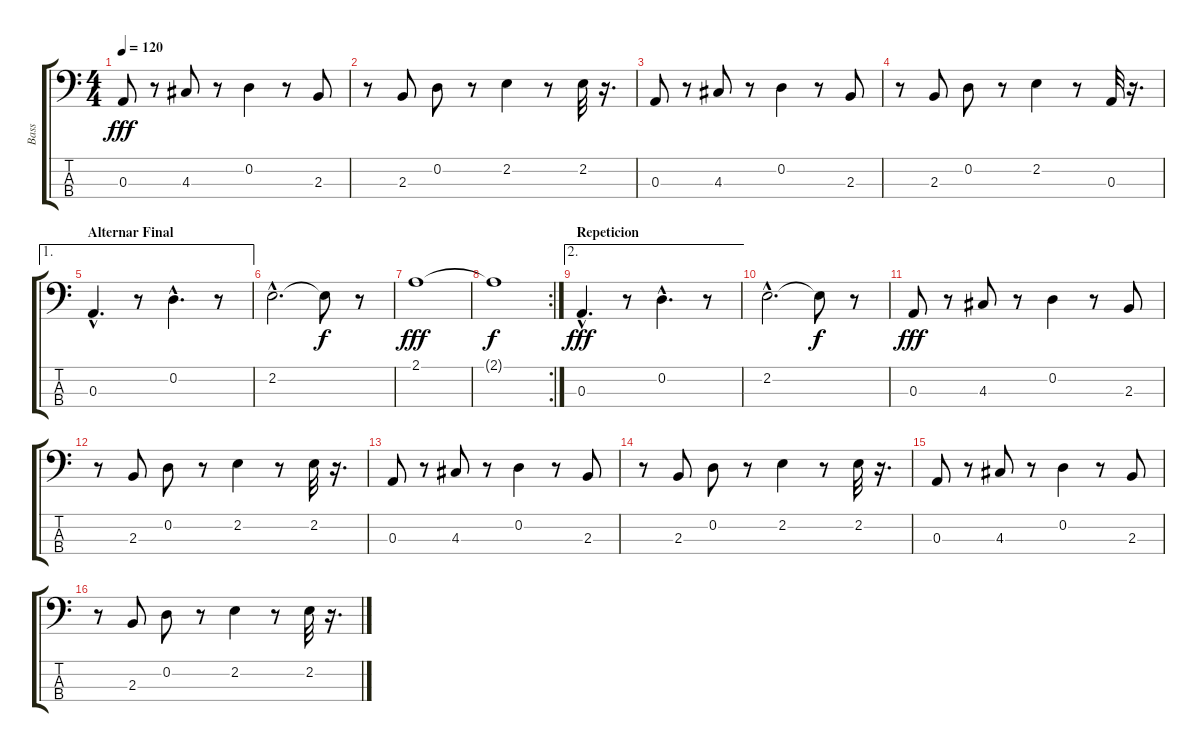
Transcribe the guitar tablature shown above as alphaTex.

\track ("Bass" "Bass") {instrument electricbasspick}
\staff {score tabs}
\tuning (G2 D2 A1 E1) {hide}
\ts (4 4)
\tempo 120
\clef f4
\ks c
0.3.8{dy fff} r.8 4.3.8 r.8 0.2.4 r.8 2.3.8 |
r.8 2.3.8 0.2.8 r.8 2.2.4 r.8 2.2.32 r.16{d} |
0.3.8 r.8 4.3.8 r.8 0.2.4 r.8 2.3.8 |
r.8 2.3.8 0.2.8 r.8 2.2.4 r.8 0.3.32 r.16{d} |
\ae 1
\section ("" "Alternar Final")
0.3{hac}.4{d} r.8 0.2{hac}.4{d} r.8 |
2.2{hac}.2{d} 2.2{t}.8{dy f} r.8 |
2.1.1{dy fff} |
\rc 2
2.1{t}.1{dy f} |
\ae 2
\section ("" "Repeticion")
0.3{hac}.4{d dy fff} r.8 0.2{hac}.4{d} r.8 |
2.2{hac}.2{d} 2.2{t}.8{dy f} r.8 |
0.3.8{dy fff} r.8 4.3.8 r.8 0.2.4 r.8 2.3.8 |
r.8 2.3.8 0.2.8 r.8 2.2.4 r.8 2.2.32 r.16{d} |
0.3.8 r.8 4.3.8 r.8 0.2.4 r.8 2.3.8 |
r.8 2.3.8 0.2.8 r.8 2.2.4 r.8 2.2.32 r.16{d} |
0.3.8 r.8 4.3.8 r.8 0.2.4 r.8 2.3.8 |
r.8 2.3.8 0.2.8 r.8 2.2.4 r.8 2.2.32 r.16{d}
